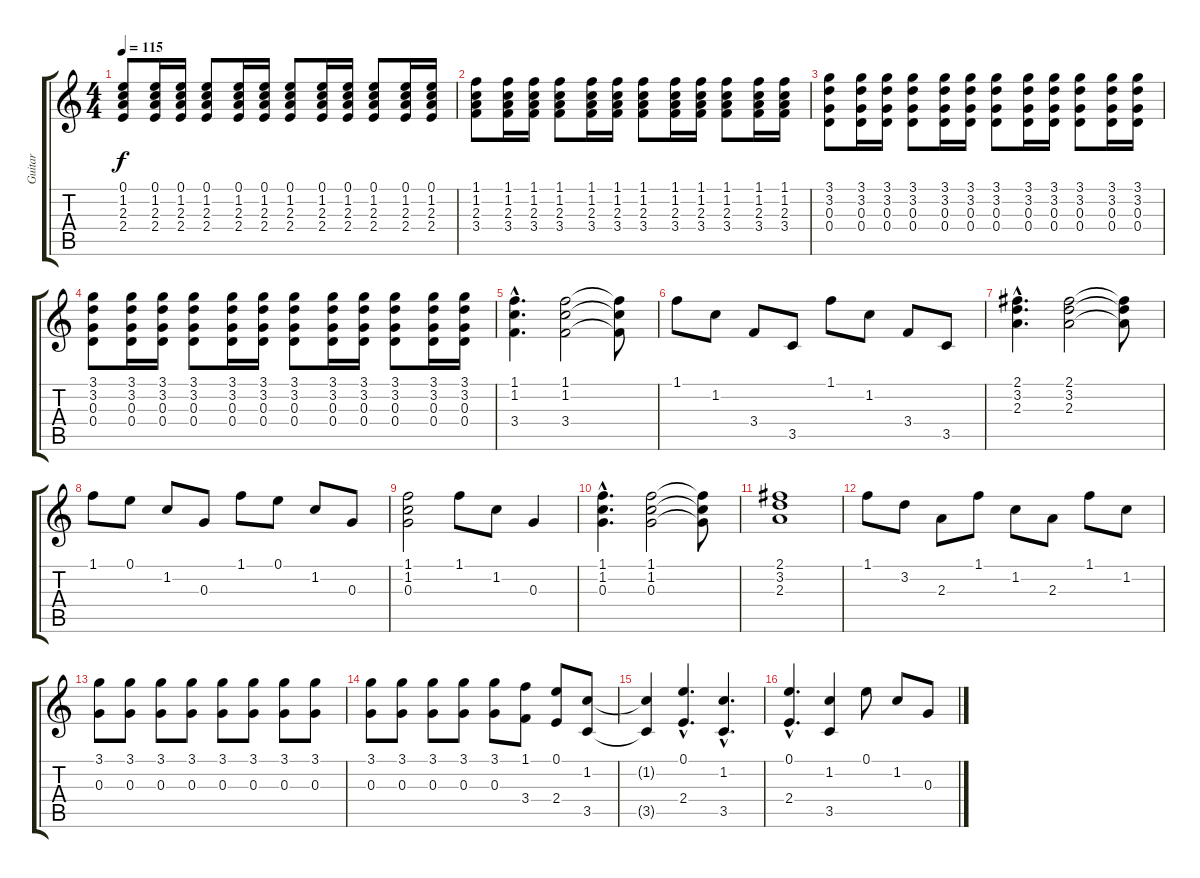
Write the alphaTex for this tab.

\track ("Guitar" "Guitar") {instrument electricguitarjazz}
\staff {score tabs}
\tuning (E4 B3 G3 D3 A2 E2) {hide}
\ts (4 4)
\tempo 115
\clef g2
\ks c
(0.1 1.2 2.3 2.4).8{dy f} (0.1 1.2 2.3 2.4).16 (0.1 1.2 2.3 2.4).16 (0.1 1.2 2.3 2.4).8 (0.1 1.2 2.3 2.4).16 (0.1 1.2 2.3 2.4).16 (0.1 1.2 2.3 2.4).8 (0.1 1.2 2.3 2.4).16 (0.1 1.2 2.3 2.4).16 (0.1 1.2 2.3 2.4).8 (0.1 1.2 2.3 2.4).16 (0.1 1.2 2.3 2.4).16 |
(1.1 1.2 2.3 3.4).8 (1.1 1.2 2.3 3.4).16 (1.1 1.2 2.3 3.4).16 (1.1 1.2 2.3 3.4).8 (1.1 1.2 2.3 3.4).16 (1.1 1.2 2.3 3.4).16 (1.1 1.2 2.3 3.4).8 (1.1 1.2 2.3 3.4).16 (1.1 1.2 2.3 3.4).16 (1.1 1.2 2.3 3.4).8 (1.1 1.2 2.3 3.4).16 (1.1 1.2 2.3 3.4).16 |
(3.1 3.2 0.3 0.4).8 (3.1 3.2 0.3 0.4).16 (3.1 3.2 0.3 0.4).16 (3.1 3.2 0.3 0.4).8 (3.1 3.2 0.3 0.4).16 (3.1 3.2 0.3 0.4).16 (3.1 3.2 0.3 0.4).8 (3.1 3.2 0.3 0.4).16 (3.1 3.2 0.3 0.4).16 (3.1 3.2 0.3 0.4).8 (3.1 3.2 0.3 0.4).16 (3.1 3.2 0.3 0.4).16 |
(3.1 3.2 0.3 0.4).8 (3.1 3.2 0.3 0.4).16 (3.1 3.2 0.3 0.4).16 (3.1 3.2 0.3 0.4).8 (3.1 3.2 0.3 0.4).16 (3.1 3.2 0.3 0.4).16 (3.1 3.2 0.3 0.4).8 (3.1 3.2 0.3 0.4).16 (3.1 3.2 0.3 0.4).16 (3.1 3.2 0.3 0.4).8 (3.1 3.2 0.3 0.4).16 (3.1 3.2 0.3 0.4).16 |
(1.1{hac} 1.2{hac} 3.4{hac}).4{d} (1.1 1.2 3.4).2 (1.1{t} 1.2{t} 3.4{t}).8 |
1.1.8 1.2.8 3.4.8 3.5.8 1.1.8 1.2.8 3.4.8 3.5.8 |
(2.1{hac} 3.2{hac} 2.3{hac}).4{d} (2.1 3.2 2.3).2 (2.1{t} 3.2{t} 2.3{t}).8 |
1.1.8 0.1.8 1.2.8 0.3.8 1.1.8 0.1.8 1.2.8 0.3.8 |
(1.1 1.2 0.3).2 1.1.8 1.2.8 0.3.4 |
(1.1{hac} 1.2{hac} 0.3{hac}).4{d} (1.1 1.2 0.3).2 (1.1{t} 1.2{t} 0.3{t}).8 |
(2.1 3.2 2.3).1 |
1.1.8 3.2.8 2.3.8 1.1.8 1.2.8 2.3.8 1.1.8 1.2.8 |
(3.1 0.3).8 (3.1 0.3).8 (3.1 0.3).8 (3.1 0.3).8 (3.1 0.3).8 (3.1 0.3).8 (3.1 0.3).8 (3.1 0.3).8 |
(3.1 0.3).8 (3.1 0.3).8 (3.1 0.3).8 (3.1 0.3).8 (3.1 0.3).8 (1.1 3.4).8 (0.1 2.4).8 (1.2 3.5).8 |
(1.2{t} 3.5{t}).4 (0.1{hac} 2.4{hac}).4{d} (1.2{hac} 3.5{hac}).4{d} |
(0.1{hac} 2.4{hac}).4{d} (1.2 3.5).4 0.1.8 1.2.8 0.3.8
